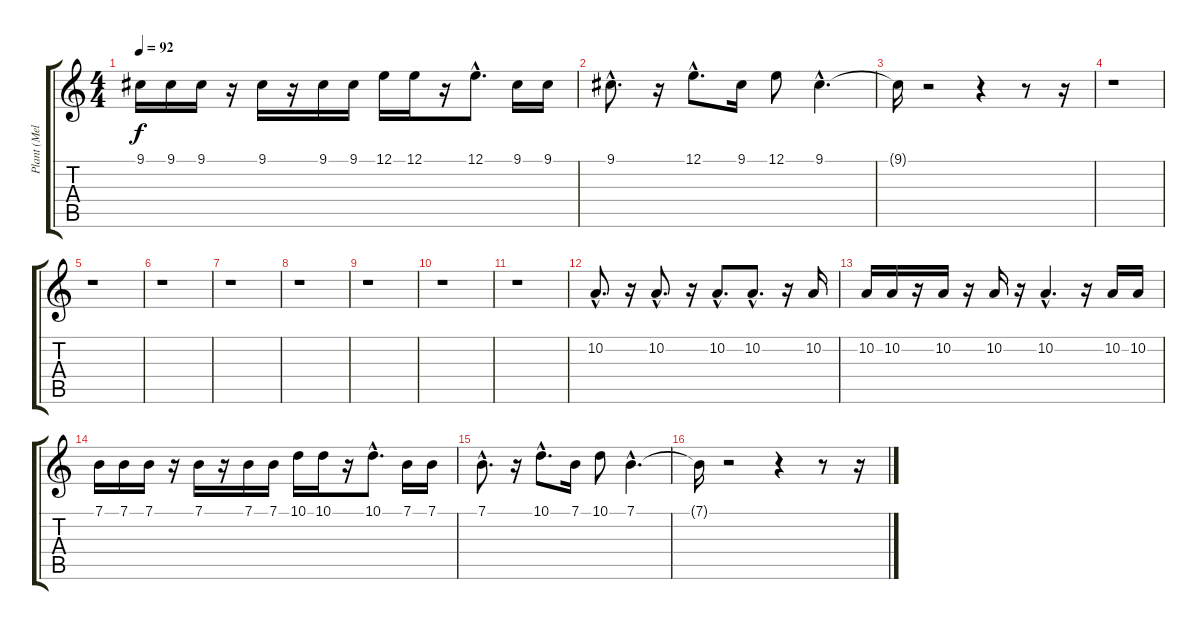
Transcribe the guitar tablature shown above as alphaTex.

\track ("Plant (Melody)" "Plant (Mel") {instrument harmonica}
\staff {score tabs}
\tuning (E4 B3 G3 D3 A2 E2) {hide}
\ts (4 4)
\tempo 92
\clef g2
\ks c
9.1.16{dy f} 9.1.16 9.1.16 r.16 9.1.16 r.16 9.1.16 9.1.16 12.1.16 12.1.16 r.16 12.1{hac}.8{d} 9.1.16 9.1.16 |
9.1{hac}.8{d} r.16 12.1{hac}.8{d} 9.1.16 12.1.8 9.1{hac}.4{d} |
9.1{t}.16 r.2 r.4 r.8 r.16 |
r.1 |
r.1 |
r.1 |
r.1 |
r.1 |
r.1 |
r.1 |
r.1 |
10.2{hac}.8{d} r.16 10.2{hac}.8{d} r.16 10.2{hac}.8{d} 10.2{hac}.8{d} r.16 10.2.16 |
10.2.16 10.2.16 r.16 10.2.16 r.16 10.2.16 r.16 10.2{hac}.4{d} r.16 10.2.16 10.2.16 |
7.1.16 7.1.16 7.1.16 r.16 7.1.16 r.16 7.1.16 7.1.16 10.1.16 10.1.16 r.16 10.1{hac}.8{d} 7.1.16 7.1.16 |
7.1{hac}.8{d} r.16 10.1{hac}.8{d} 7.1.16 10.1.8 7.1{hac}.4{d} |
7.1{t}.16 r.2 r.4 r.8 r.16
